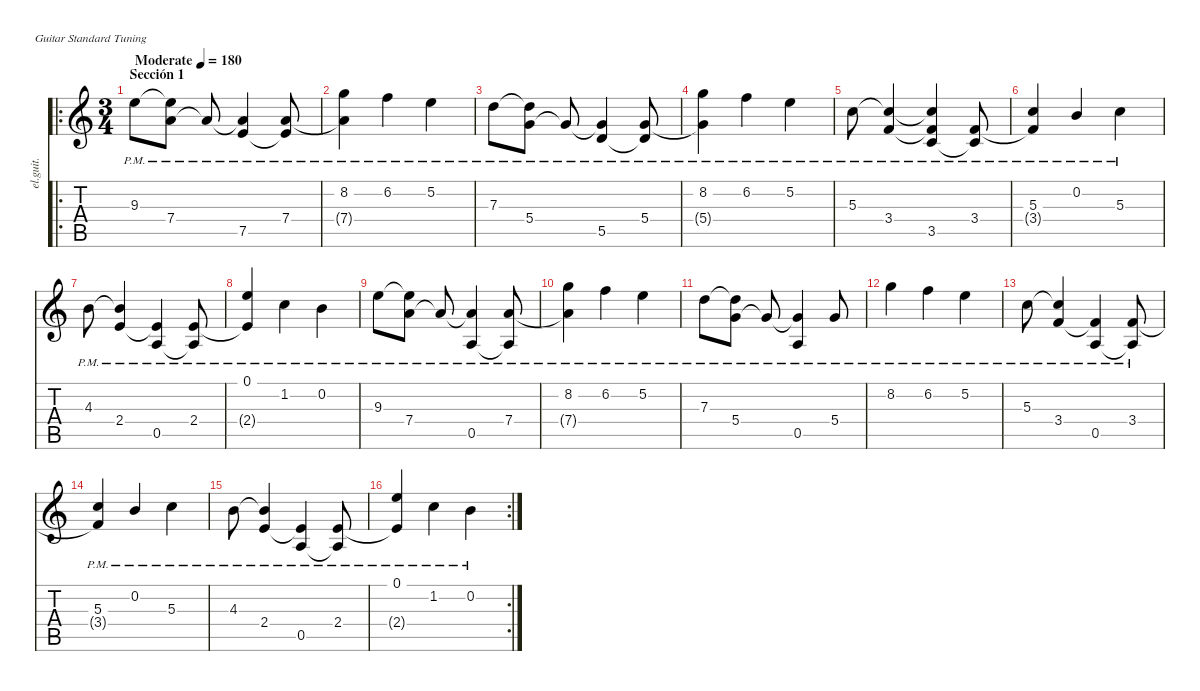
\defaultSystemsLayout 4
\hideDynamics
\bracketExtendMode nobrackets
\track ("leo" "el.guit.") {instrument electricguitarclean}
\staff {score tabs}
\tuning (E4 B3 G3 D3 A2 E2)
\ro
\ts (3 4)
\beaming (8 2 2 2)
\section ("" "Sección 1")
\tempo (180 "Moderate")
\clef g2
\ks c
9.3{pm}.8{dy f instrument electricguitarclean beam Down} (9.3{pm t} 7.4{pm}).8{beam Down} 7.4{pm t}.8{beam Up} (7.4{pm t} 7.5{pm}).4{beam Up} (7.4{pm} 7.5{pm t}).8{beam Up} |
(8.2{pm} 7.4{pm t}).4{beam Down} 6.2{pm}.4{beam Down} 5.2{pm}.4{beam Down} |
7.3{pm}.8{beam Down} (7.3{pm t} 5.4{pm}).8{beam Down} 5.4{pm t}.8{beam Up} (5.4{pm t} 5.5{pm}).4{beam Up} (5.4{pm} 5.5{pm t}).8{beam Up} |
(8.2{pm} 5.4{pm t}).4{beam Down} 6.2{pm}.4{beam Down} 5.2{pm}.4{beam Down} |
5.3{pm}.8{beam Down} (5.3{pm t} 3.4{pm}).4{beam Up} (5.3{pm t} 3.4{pm t} 3.5{pm}).4{beam Up} (3.4{pm} 3.5{pm t}).8{beam Up} |
(5.3{pm} 3.4{pm t}).4{beam Up} 0.2{pm}.4{beam Up} 5.3{pm}.4{beam Down} |
4.3{pm}.8{beam Down} (4.3{pm t} 2.4{pm}).4{beam Up} (2.4{pm t} 0.5{pm}).4{beam Up} (2.4{pm} 0.5{pm t}).8{beam Up} |
(0.1{pm} 2.4{pm t}).4{beam Up} 1.2{pm}.4{beam Down} 0.2{pm}.4{beam Down} |
9.3{pm}.8{beam Down} (9.3{pm t} 7.4{pm}).8{beam Down} 7.4{pm t}.8{beam Up} (7.4{pm t} 0.5{pm}).4{beam Up} (7.4{pm} 0.5{pm t}).8{beam Up} |
(8.2{pm} 7.4{pm t}).4{beam Down} 6.2{pm}.4{beam Down} 5.2{pm}.4{beam Down} |
7.3{pm}.8{beam Down} (7.3{pm t} 5.4{pm}).8{beam Down} 5.4{pm t}.8{beam Up} (5.4{pm t} 0.5{pm}).4{beam Up} 5.4{pm}.8{beam Up} |
8.2{pm}.4{beam Down} 6.2{pm}.4{beam Down} 5.2{pm}.4{beam Down} |
5.3{pm}.8{beam Down} (5.3{pm t} 3.4{pm}).4{beam Up} (3.4{pm t} 0.5{pm}).4{beam Up} (3.4{pm} 0.5{pm t}).8{beam Up} |
(5.3{pm} 3.4{pm t}).4{beam Up} 0.2{pm}.4{beam Up} 5.3{pm}.4{beam Down} |
4.3{pm}.8{beam Down} (4.3{pm t} 2.4{pm}).4{beam Up} (2.4{pm t} 0.5{pm}).4{beam Up} (2.4{pm} 0.5{pm t}).8{beam Up} |
\rc 2
(0.1{pm} 2.4{pm t}).4{beam Up} 1.2{pm}.4{beam Down} 0.2{pm}.4{beam Down}
